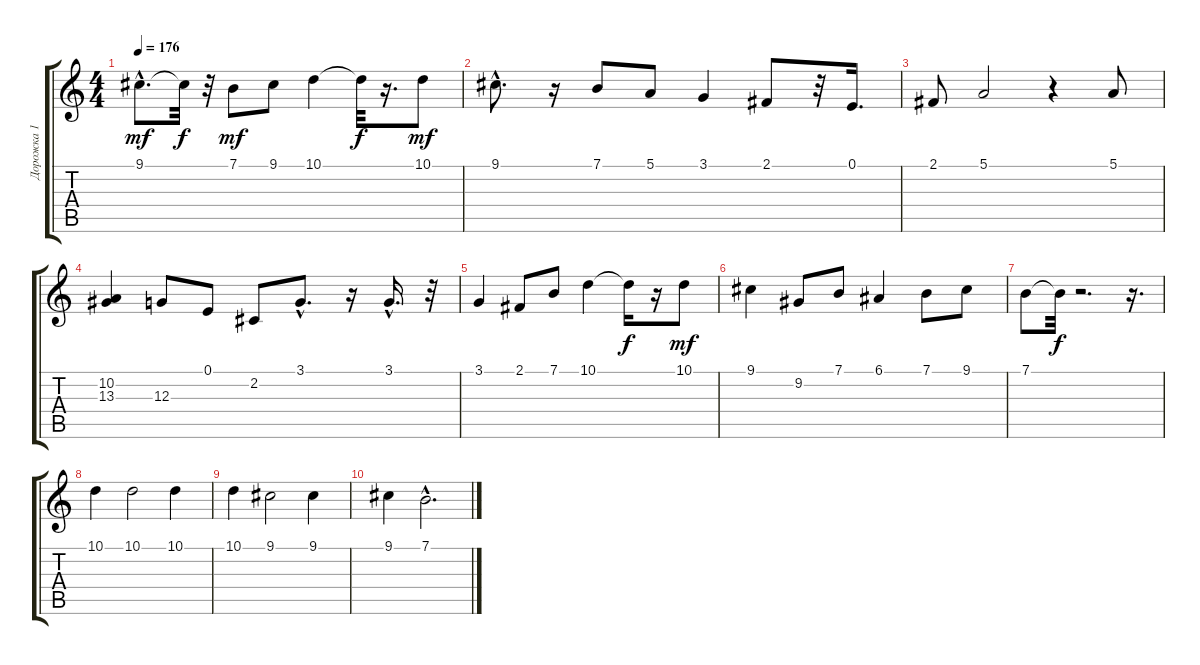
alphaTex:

\track ("Дорожка 1" "Дорожка 1") {instrument trumpet}
\staff {score tabs}
\tuning (E4 B3 G3 D3 A2 E2) {hide}
\ts (4 4)
\tempo 176
\clef g2
\ks c
9.1{hac}.8{d dy mf} 9.1{t}.32{dy f} r.32 7.1.8{dy mf} 9.1.8 10.1.4 10.1{t}.32{dy f} r.16{d} 10.1.8{dy mf} |
9.1{hac}.8{d} r.16 7.1.8 5.1.8 3.1.4 2.1.8 r.32 0.1.16{d} |
2.1.8 5.1.2 r.4 5.1.8 |
(10.2 13.3).4 12.3.8 0.1.8 2.2.8 3.1{hac}.8{d} r.16 3.1{hac}.16{d} r.32 |
3.1.4 2.1.8 7.1.8 10.1.4 10.1{t}.16{dy f} r.16 10.1.8{dy mf} |
9.1.4 9.2.8 7.1.8 6.1.4 7.1.8 9.1.8 |
7.1.8 7.1{t}.32{dy f} r.2{d} r.16{d} |
10.1.4 10.1.2 10.1.4 |
10.1.4 9.1.2 9.1.4 |
9.1.4 7.1{hac}.2{d}
